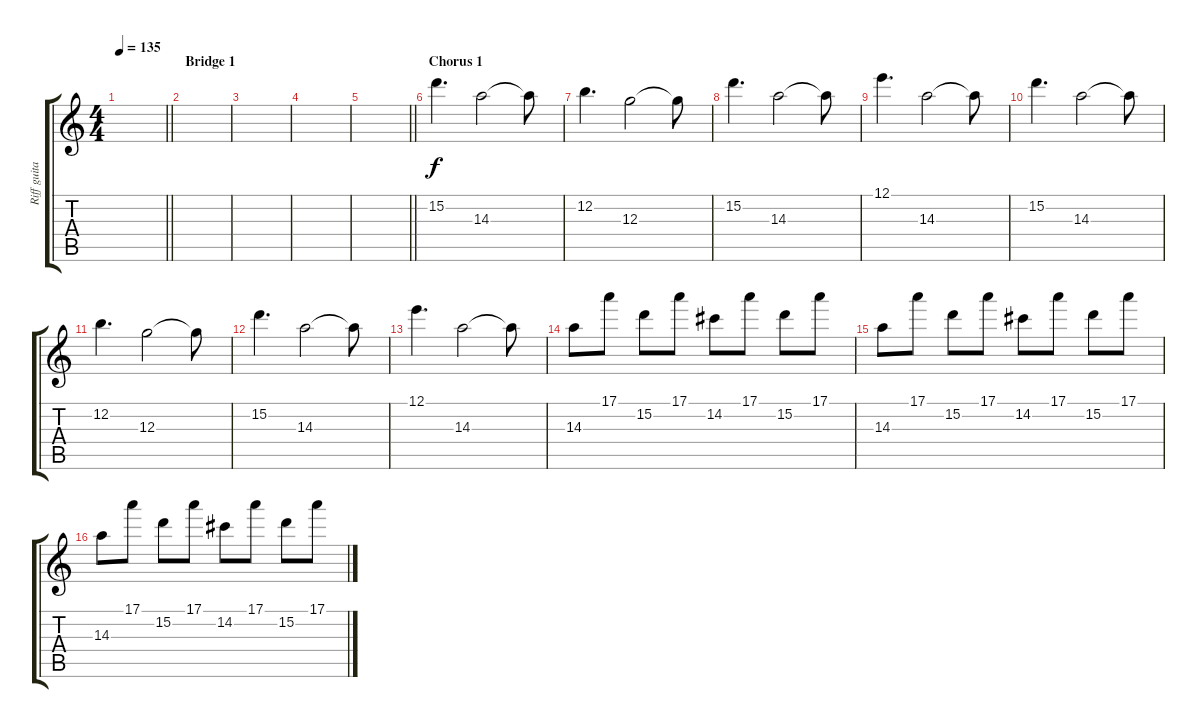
\track ("Riff guitar - Greg Bergdorf" "Riff guita") {instrument distortionguitar}
\staff {score tabs}
\tuning (E4 B3 G3 D3 A2 E2) {hide}
\ts (4 4)
\tempo 135
\clef g2
\barLineRight lightlight
\ks c
|
\section ("" "Bridge 1")
|
|
|
\barLineRight lightlight
|
\section ("" "Chorus 1")
15.2.4{d volume 9} 14.3.2 14.3{t}.8 |
12.2.4{d} 12.3.2 12.3{t}.8 |
15.2.4{d} 14.3.2 14.3{t}.8 |
12.1.4{d} 14.3.2 14.3{t}.8 |
15.2.4{d} 14.3.2 14.3{t}.8 |
12.2.4{d} 12.3.2 12.3{t}.8 |
15.2.4{d} 14.3.2 14.3{t}.8 |
12.1.4{d} 14.3.2 14.3{t}.8 |
14.3.8{volume 12} 17.1.8 15.2.8 17.1.8 14.2.8 17.1.8 15.2.8 17.1.8 |
14.3.8 17.1.8 15.2.8 17.1.8 14.2.8 17.1.8 15.2.8 17.1.8 |
14.3.8 17.1.8 15.2.8 17.1.8 14.2.8 17.1.8 15.2.8 17.1.8
